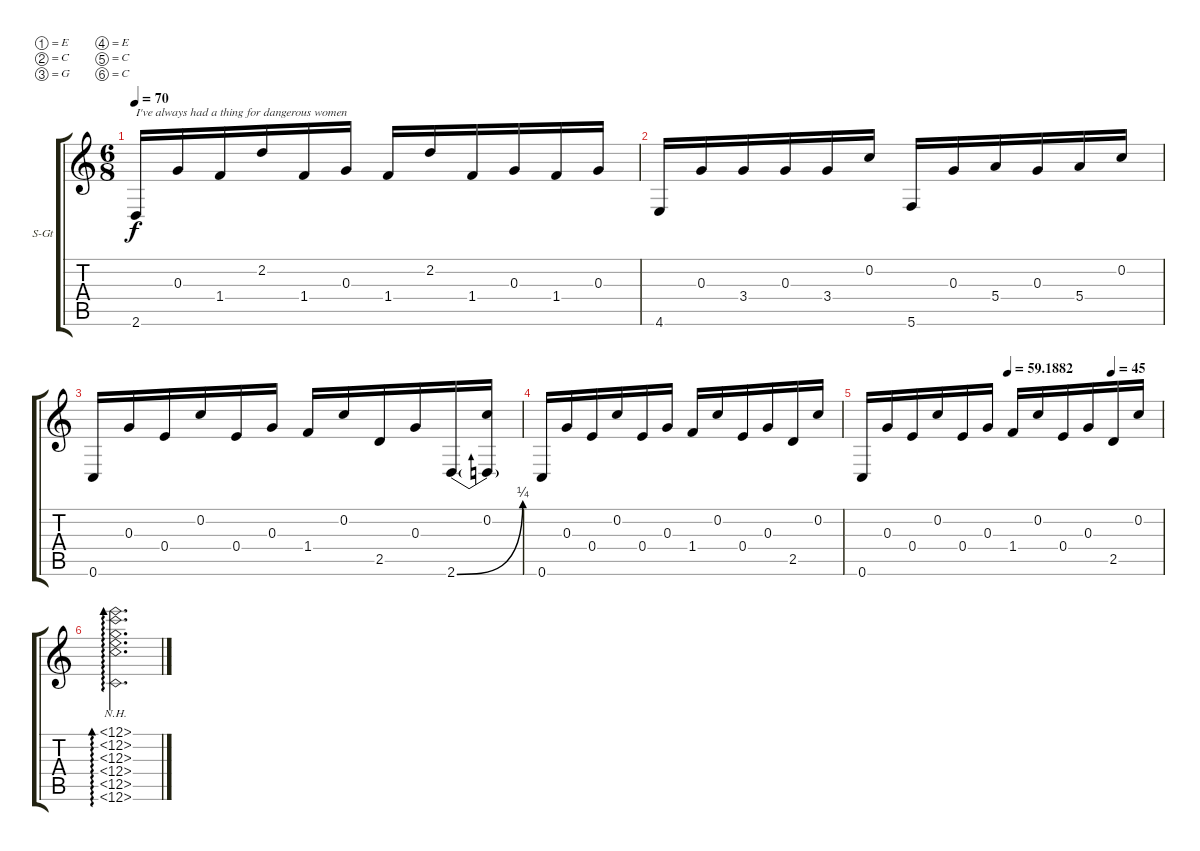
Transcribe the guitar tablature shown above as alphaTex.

\defaultSystemsLayout 4
\bracketExtendMode groupsimilarinstruments
\firstSystemTrackNameOrientation horizontal
\otherSystemsTrackNameOrientation horizontal
\track ("Steel Guitar" "S-Gt") {instrument acousticguitarsteel}
\staff {score tabs}
\tuning (E4 C4 G3 E3 C3 C2)
\ts (6 8)
\tempo 70
\clef g2
\ks c
2.6.16{txt "I've always had a thing for dangerous women" dy f} 0.3.16 1.4.16 2.2.16 1.4.16 0.3.16 1.4.16 2.2.16 1.4.16 0.3.16 1.4.16 0.3.16 |
4.6.16 0.3.16 3.4.16 0.3.16 3.4.16 0.2.16 5.6.16 0.3.16 5.4.16 0.3.16 5.4.16 0.2.16 |
0.6.16 0.3.16 0.4.16 0.2.16 0.4.16 0.3.16 1.4.16 0.2.16 2.5.16 0.3.16 2.6{be (bend 0 0 19.2 1)}.16 (2.6{t} 0.2).16 |
0.6.16 0.3.16 0.4.16 0.2.16 0.4.16 0.3.16 1.4.16 0.2.16 0.4.16 0.3.16 2.5.16 0.2.16 |
\tempo (59.1882 0.4875)
\tempo (45 0.833333)
\scale
1.09083 0.6.16 0.3.16 0.4.16 0.2.16 0.4.16 0.3.16 1.4.16 0.2.16 0.4.16 0.3.16 2.5.16 0.2.16 |
\scale
0.692112 (12.1{nh} 12.2{nh} 12.3{nh} 12.4{nh} 12.5{nh} 12.6{nh}).2{d ad 0}
